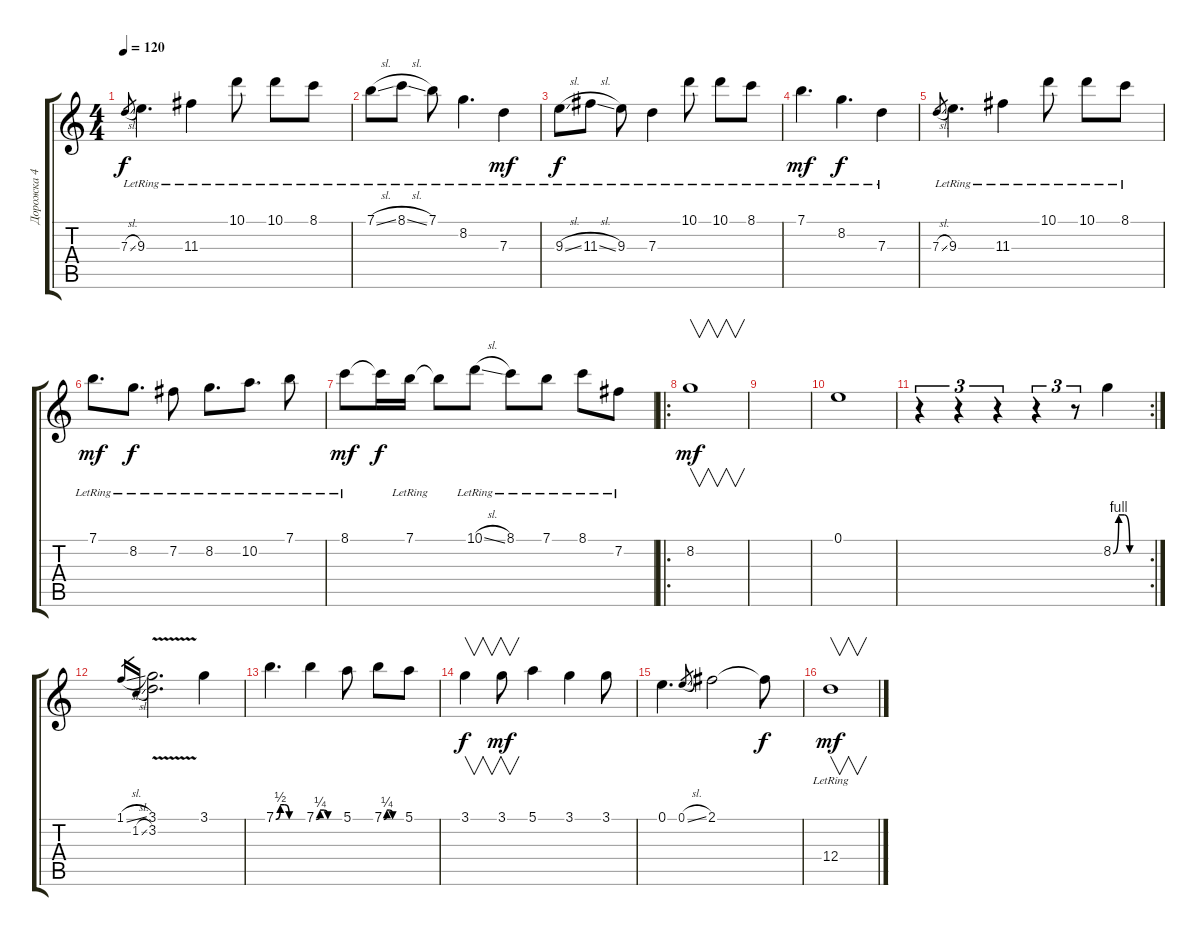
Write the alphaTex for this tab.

\track ("Дорожка 4" "Дорожка 4") {instrument electricguitarjazz}
\staff {score tabs}
\tuning (E4 B3 G3 D3 A2 E2) {hide}
\ts (4 4)
\tempo 120
\clef g2
\ks c
7.3{sl}.8{gr dy f} 9.3{lr}.4{d} 11.3{lr}.4 10.1{lr}.8 10.1{lr}.8 8.1{lr}.8 |
7.1{sl lr}.8 8.1{sl lr}.8 7.1{lr}.8 8.2{lr}.4{d} 7.3{lr}.4{dy mf} |
9.3{sl lr}.8{dy f} 11.3{sl lr}.8 9.3{lr}.8 7.3{lr}.4 10.1{lr}.8 10.1{lr}.8 8.1{lr}.8 |
7.1{lr}.4{d dy mf} 8.2{lr}.4{d dy f} 7.3{lr}.4 |
7.3{sl}.8{gr} 9.3{lr}.4{d} 11.3{lr}.4 10.1{lr}.8 10.1{lr}.8 8.1{lr}.8 |
7.1{lr}.8{d dy mf} 8.2{lr}.8{d dy f} 7.2{lr}.8 8.2{lr}.8{d} 10.2{lr}.8{d} 7.1{lr}.8 |
8.1{lr}.8{dy mf} 8.1{t}.16{dy f} 7.1{lr}.16 7.1{t}.8 10.1{sl lr}.8 8.1{lr}.8 7.1{lr}.8 8.1{lr}.8 7.2{lr}.8 |
\ro
8.2.1{v dy mf} |
|
0.1.1 |
\rc 2
r.4{tu (3 2)} r.4{tu (3 2)} r.4{tu (3 2)} r.4{tu (3 2)} r.8{tu (3 2)} 8.2{be (custom 0 0 10 4 20 4 30 0 60 0)}.4 |
1.1{sl}.16{gr} 1.2{sl}.16{gr} (3.1{v} 3.2{v}).2{d} 3.1.4 |
7.1{be (custom 0 0 10 2 20 2 30 0 60 0)}.4{d} 7.1{be (custom 0 0 10 1 20 1 30 0 60 0)}.4 5.1.8 7.1{be (custom 0 0 10 1 20 1 30 0 60 0)}.8 5.1.8 |
3.1.4{v dy f} 3.1.8{v dy mf} 5.1.4 3.1.4 3.1.8 |
0.1.4{d} 0.1{sl}.8{gr} 2.1.2 2.1{t}.8{dy f} |
12.4{lr}.1{v dy mf}
